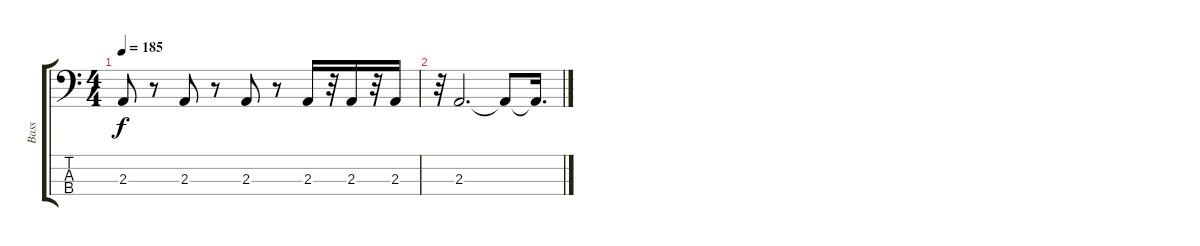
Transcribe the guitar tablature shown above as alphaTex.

\track ("Bass" "Bass") {instrument acousticguitarsteel}
\staff {score tabs}
\tuning (F2 C2 G1 D1) {hide}
\ts (4 4)
\tempo 185
\clef f4
\ks c
2.3.8{dy f} r.8 2.3.8 r.8 2.3.8 r.8 2.3.16 r.32 2.3.16 r.32 2.3.16 |
r.32 2.3.2{d} 2.3{t}.8 2.3{t}.16{d}
